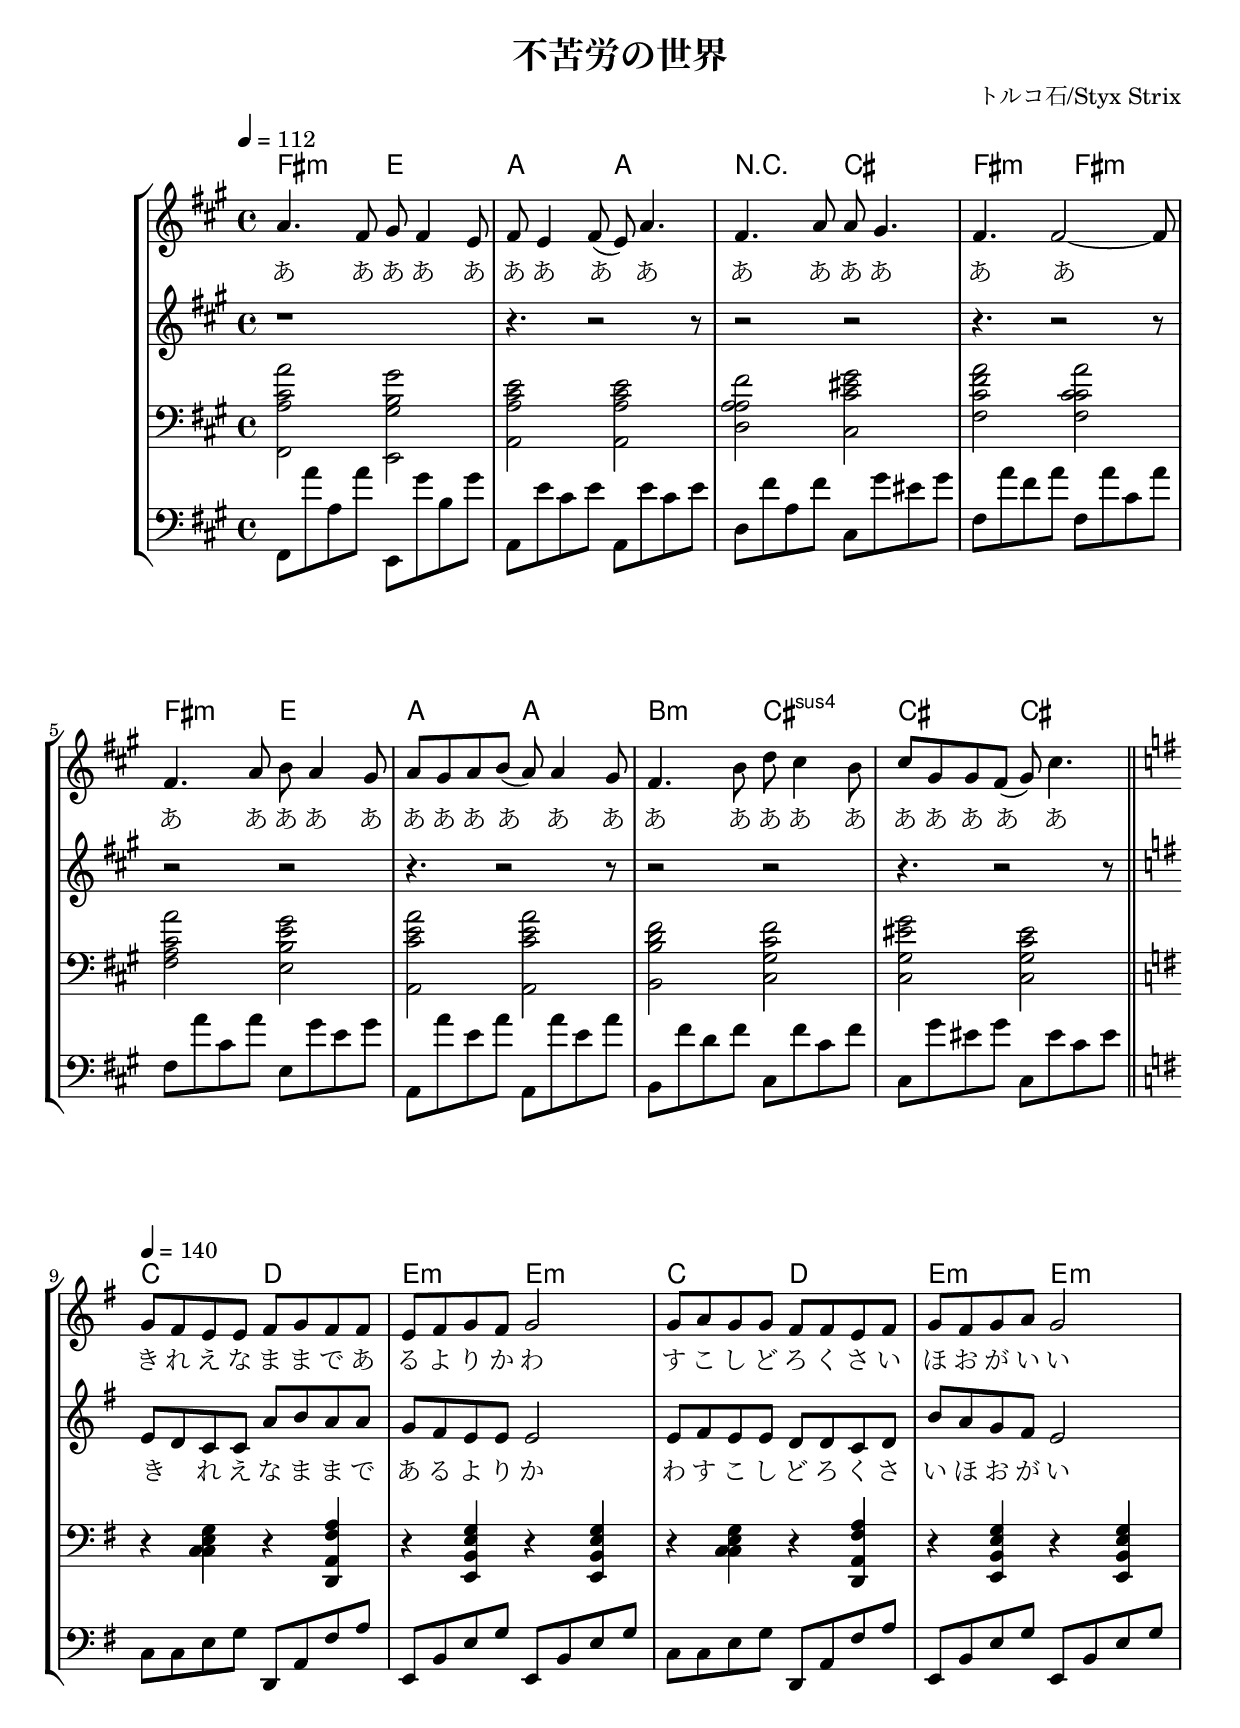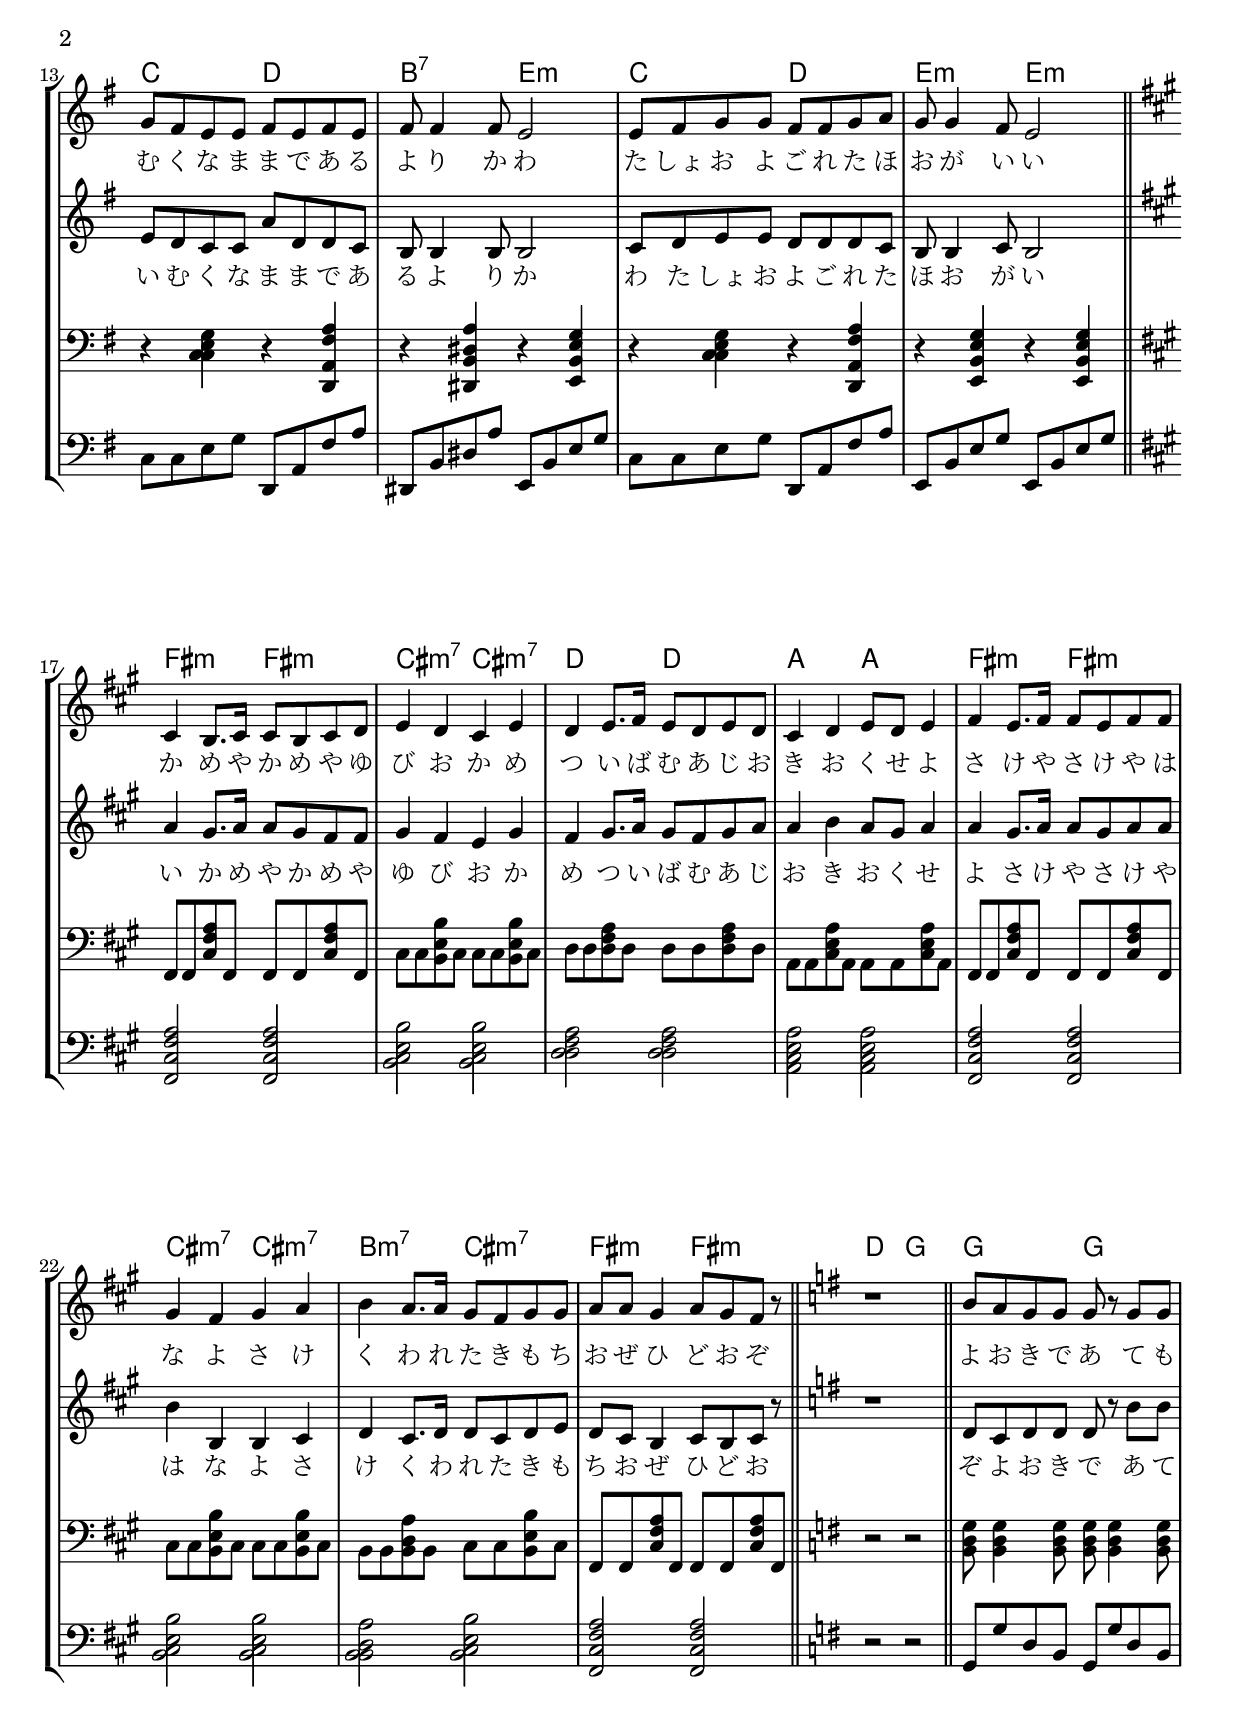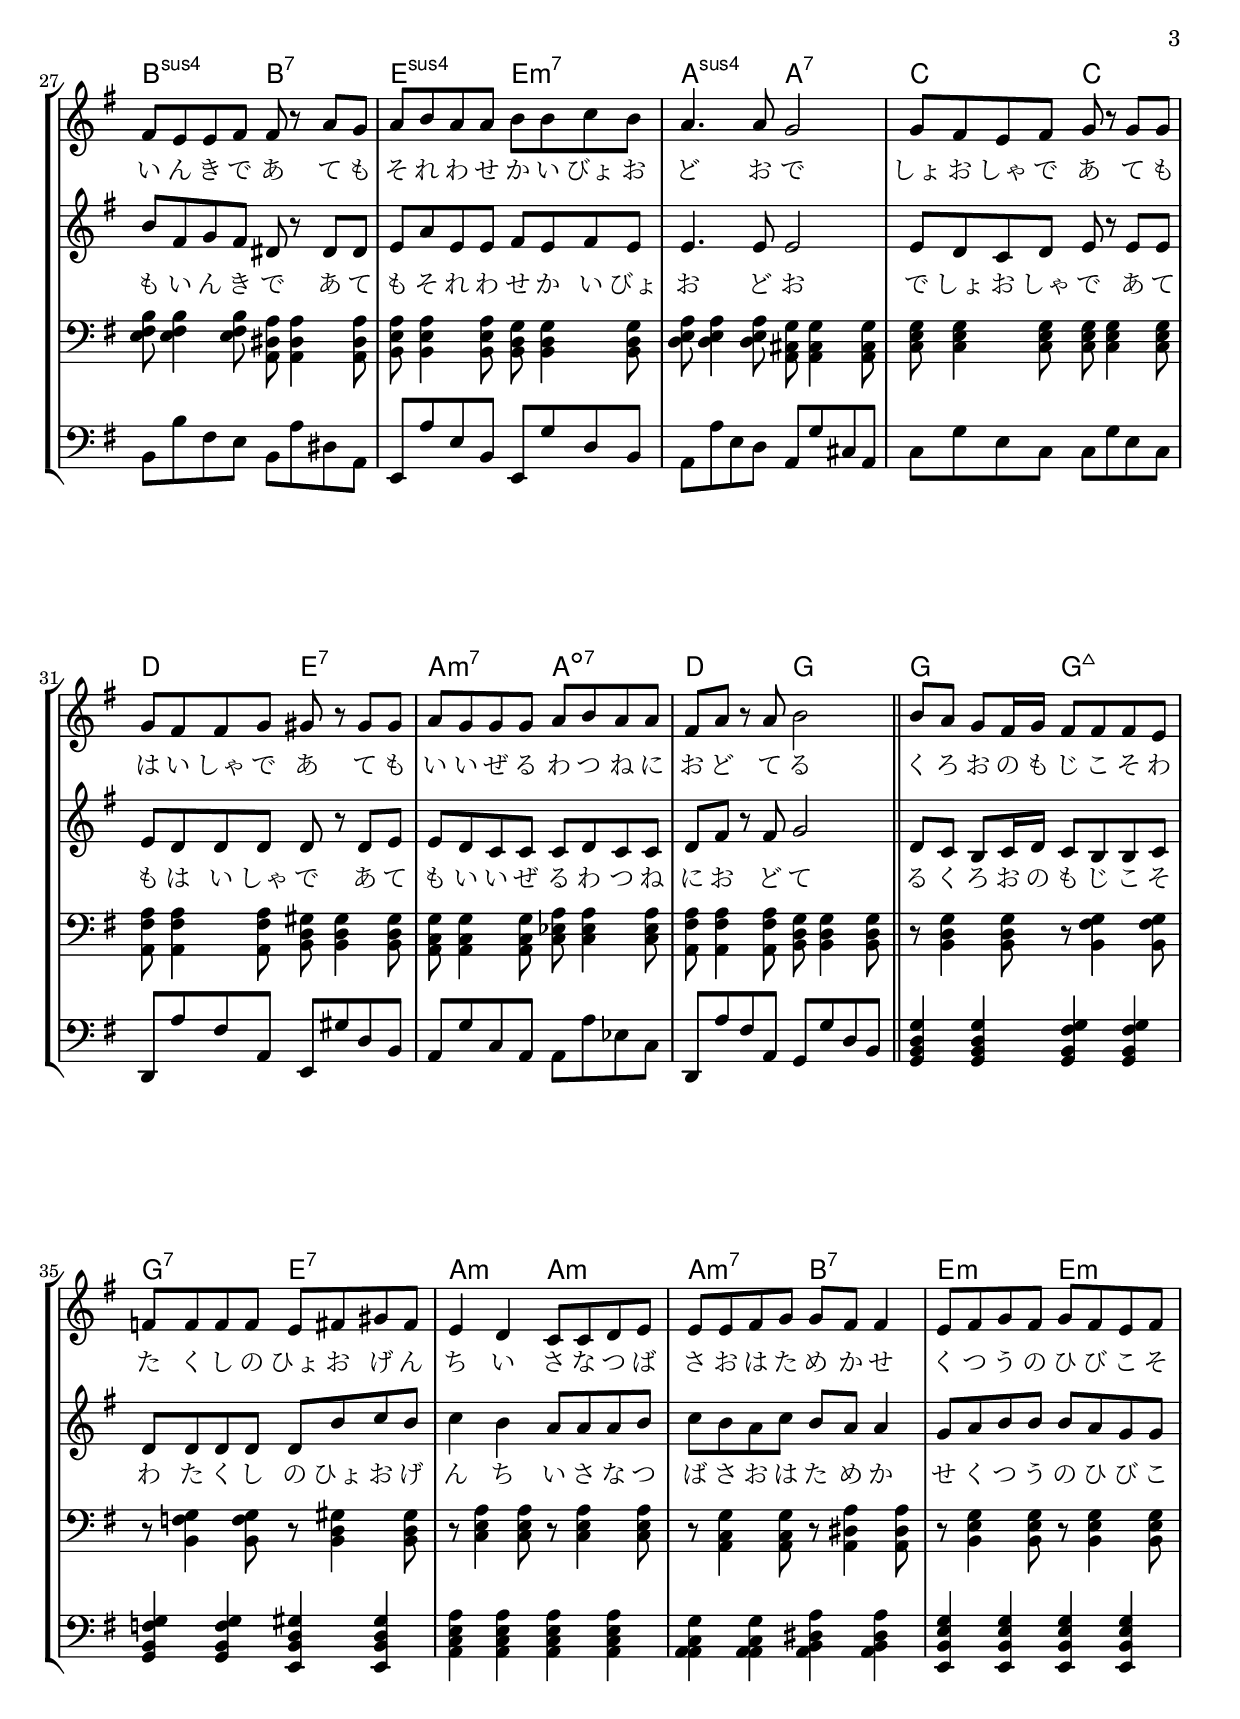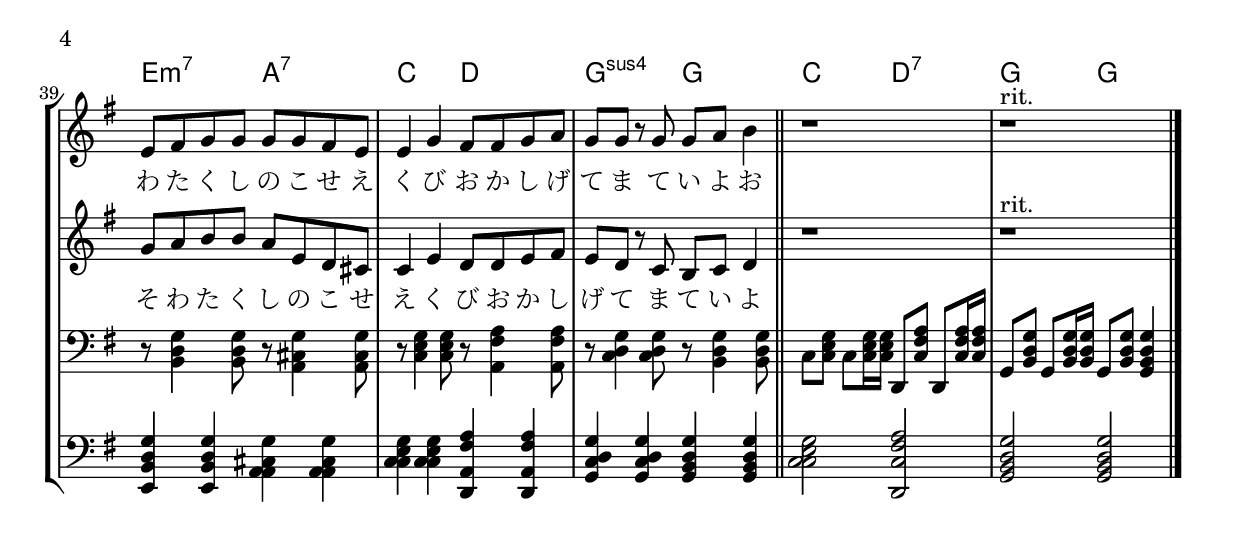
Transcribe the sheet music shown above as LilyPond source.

\version "2.12.1"

\header {
	title = \markup {不苦労の世界}
	composer = \markup \center-column {"トルコ石/Styx Strix"}
}

harmony = \chordmode {
	fis2:m e a a r cis fis:m fis:m fis:m e a a b:m cis:sus4 cis cis 

	c d e:m e:m c d e:m e:m c d b:7 e:m c d e:m e:m 

	fis:m fis:m cis:min7 cis:min7 d d a a fis:m fis:m cis:min7 cis:min7 b:min7 cis:min7 fis:m fis:m 

	d g 

	g g b:sus4 b:7 e:sus4 e:min7 a:sus4 a:7 c c d e:7 a:min7 a:dim7 d g 

	g g:maj7 g:7 e:7 a:m a:m a:min7 b:7 e:m e:m e:min7 a:7 c d g:sus4 g 

	c d:7 g g 
}

melody = {
	\set Staff.midiInstrument = #"Harpsichord"
		\key a \major
	\tempo 4 = 112
a'4.  fis'8  gis'8  fis'4  e'8 
	fis'8  e'4  fis'8  (e'8)  a'4. 
	fis'4.  a'8  a'8  gis'4. 
	fis'4.  fis'2~fis'8 
	fis'4.  a'8  b'8  a'4  gis'8 
	a'8  gis'8  a'8  b'8  (a'8)  a'4  gis'8 
	fis'4.  b'8  d''8  cis''4  b'8 
	cis''8  gis'8  gis'8  fis'8  (gis'8)  cis''4.
	\set Staff.midiInstrument = #"fss0.35"
		\key g \major
	\tempo 4 = 140
g'8  fis'8  e'8  e'8  fis'8  g'8  fis'8  fis'8 
	e'8  fis'8  g'8  fis'8  g'2 
	g'8  a'8  g'8  g'8  fis'8  fis'8  e'8  fis'8 
	g'8  fis'8  g'8  a'8  g'2 
	g'8  fis'8  e'8  e'8  fis'8  e'8  fis'8  e'8 
	fis'8  fis'4  fis'8  e'2 
	e'8  fis'8  g'8  g'8  fis'8  fis'8  g'8  a'8 
	g'8  g'4  fis'8  e'2
	\set Staff.midiInstrument = #"fss0.35"
		\key a \major
cis'4  b8.  cis'16  cis'8  b8  cis'8  d'8 
	e'4  d'4  cis'4  e'4 
	d'4  e'8.  fis'16  e'8  d'8  e'8  d'8 
	cis'4  d'4  e'8  d'8  e'4 
	fis'4  e'8.  fis'16  fis'8  e'8  fis'8  fis'8 
	gis'4  fis'4  gis'4  a'4 
	b'4  a'8.  a'16  gis'8  fis'8  gis'8  gis'8 
	a'8  a'8  gis'4  a'8  gis'8  fis'8  r8
	\key g \major
	r1   
	\set Staff.midiInstrument = #"fss0.35"
	b'8  a'8  g'8  g'8  g'8  r8  g'8  g'8 
	fis'8  e'8  e'8  fis'8  fis'8  r8  a'8  g'8 
	a'8  b'8  a'8  a'8  b'8  b'8  c''8  b'8 
	a'4.  a'8  g'2 
	g'8  fis'8  e'8  fis'8  g'8  r8  g'8  g'8 
	g'8  fis'8  fis'8  g'8  gis'8  r8  gis'8  gis'8 
	a'8  g'8  g'8  g'8  a'8  b'8  a'8  a'8 
	fis'8  a'8  r8  a'8  b'2
	\set Staff.midiInstrument = #"fss0.35"
	b'8  a'8  g'8  fis'16  g'16  fis'8  fis'8  fis'8  e'8 
	f'8  f'8  f'8  f'8  e'8  fis'8  gis'8  fis'8 
	e'4  d'4  c'8  c'8  d'8  e'8 
	e'8  e'8  fis'8  g'8  g'8  fis'8  fis'4 
	e'8  fis'8  g'8  fis'8  g'8  fis'8  e'8  fis'8 
	e'8  fis'8  g'8  g'8  g'8  g'8  fis'8  e'8 
	e'4  g'4  fis'8  fis'8  g'8  a'8 
	g'8  g'8  r8  g'8  g'8  a'8  b'4
	r1 | r1^"rit." \bar "|."
}

words = \lyricmode {
	あ  あ  あ  あ  あ  あ  あ  あ  あ  あ  あ  あ  あ  あ  あ  あ  あ  あ  あ  あ  あ  あ  あ  あ  あ  あ  あ  あ  あ  あ  あ  あ  あ  あ  あ  あ  
	き  れ  え  な  ま  ま  で  あ  る  よ  り  か  わ  す  こ  し  ど  ろ  く  さ  い  ほ  お  が  い  い  む  く  な  ま  ま  で  あ  る  よ  り  か  わ  た  しょ  お  よ  ご  れ  た  ほ  お  が  い  い  
	か  め  や  か  め  や  ゆ  び  お  か  め  つ  い  ば  む  あ  じ  お  き  お  く  せ  よ  さ  け  や  さ  け  や  は  な  よ  さ  け  く  わ  れ  た  き  も  ち  お  ぜ  ひ  ど  お  ぞ  
	
	よ  お  き  で  あ  て  も  い  ん  き  で  あ  て  も  そ  れ  わ  せ  か  い  びょ  お  ど  お  で  しょ  お  しゃ  で  あ  て  も  は  い  しゃ  で  あ  て  も  い  い  ぜ  る  わ  つ  ね  に  お  ど  て  る  
	く  ろ  お  の  も  じ  こ  そ  わ  た  く  し  の  ひょ  お  げ  ん  ち  い  さ  な  つ  ば  さ  お  は  た  め  か  せ  く  つ  う  の  ひ  び  こ  そ  わ  た  く  し  の  こ  せ  え  く  び  お  か  し  げ  て  ま  て  い  よ  お  
	
}

secondmelody = {
	\set Staff.midiInstrument = #"Dulcimer"
		\key a \major
	\tempo 4 = 112
r1
r4. r2~r8 
	r2  r2~ 
	r4.  r2~r8~ 
	r2  r2~ 
	r4.  r2~r8 
	r2  r2 
	r4.  r2~r8
	\set Staff.midiInstrument = #"mmi0.38"
		\key g \major
	\tempo 4 = 140
e'8  d'8  c'8  c'8  a'8  b'8  a'8  a'8 
	g'8  fis'8  e'8  e'8  e'2 
	e'8  fis'8  e'8  e'8  d'8  d'8  c'8  d'8 
	b'8  a'8  g'8  fis'8  e'2 
	e'8  d'8  c'8  c'8  a'8  d'8  d'8  c'8 
	b8  b4  b8  b2 
	c'8  d'8  e'8  e'8  d'8  d'8  d'8  c'8 
	b8  b4  c'8  b2
	\set Staff.midiInstrument = #"mmi0.38"
		\key a \major
a'4  gis'8.  a'16  a'8  gis'8  fis'8  fis'8 
	gis'4  fis'4  e'4  gis'4 
	fis'4  gis'8.  a'16  gis'8  fis'8  gis'8  a'8 
	a'4  b'4  a'8  gis'8  a'4 
	a'4  gis'8.  a'16  a'8  gis'8  a'8  a'8 
	b'4  b4  b4  cis'4 
	d'4  cis'8.  d'16  d'8  cis'8  d'8  e'8 
	d'8  cis'8  b4  cis'8  b8  cis'8  r8
	\key g \major
	r1   
	\set Staff.midiInstrument = #"mmi0.38"
	d'8  c'8  d'8  d'8  d'8  r8  b'8  b'8 
	b'8  fis'8  g'8  fis'8  dis'8  r8  dis'8  dis'8 
	e'8  a'8  e'8  e'8  fis'8  e'8  fis'8  e'8 
	e'4.  e'8  e'2 
	e'8  d'8  c'8  d'8  e'8  r8  e'8  e'8 
	e'8  d'8  d'8  d'8  d'8  r8  d'8  e'8 
	e'8  d'8  c'8  c'8  c'8  d'8  c'8  c'8 
	d'8  fis'8  r8  fis'8  g'2
	\set Staff.midiInstrument = #"mmi0.38"
	d'8  c'8  b8  c'16  d'16  c'8  b8  b8  c'8 
	d'8  d'8  d'8  d'8  d'8  b'8  c''8  b'8 
	c''4  b'4  a'8  a'8  a'8  b'8 
	c''8  b'8  a'8  c''8  b'8  a'8  a'4 
	g'8  a'8  b'8  b'8  b'8  a'8  g'8  g'8 
	g'8  a'8  b'8  b'8  a'8  e'8  d'8  cis'8 
	c'4  e'4  d'8  d'8  e'8  fis'8 
	e'8  d'8  r8  c'8  b8  c'8  d'4
	r1 | r1^"rit." \bar "|."
}

secondwords = \lyricmode {
	
	き  れ  え  な  ま  ま  で  あ  る  よ  り  か  わ  す  こ  し  ど  ろ  く  さ  い  ほ  お  が  い  い  む  く  な  ま  ま  で  あ  る  よ  り  か  わ  た  しょ  お  よ  ご  れ  た  ほ  お  が  い  い  
	か  め  や  か  め  や  ゆ  び  お  か  め  つ  い  ば  む  あ  じ  お  き  お  く  せ  よ  さ  け  や  さ  け  や  は  な  よ  さ  け  く  わ  れ  た  き  も  ち  お  ぜ  ひ  ど  お  ぞ  
	
	よ  お  き  で  あ  て  も  い  ん  き  で  あ  て  も  そ  れ  わ  せ  か  い  びょ  お  ど  お  で  しょ  お  しゃ  で  あ  て  も  は  い  しゃ  で  あ  て  も  い  い  ぜ  る  わ  つ  ね  に  お  ど  て  る  
	く  ろ  お  の  も  じ  こ  そ  わ  た  く  し  の  ひょ  お  げ  ん  ち  い  さ  な  つ  ば  さ  お  は  た  め  か  せ  く  つ  う  の  ひ  び  こ  そ  わ  た  く  し  の  こ  せ  え  く  び  お  か  し  げ  て  ま  て  い  よ  お  
	
}

tempochange = {
	\tempo 4 = 112
	r1 | r1 | r1 | r1 | r1 | r1 | r1 | r1 \bar "||"
	\tempo 4 = 140
	r1 | r1 | r1 | r1 | r1 | r1 | r1 | r1 \bar "||"
	\tempo 4 = 140
	r1 | r1 | r1 | r1 | r1 | r1 | r1 | r1 \bar "||"
	\tempo 4 = 140
	r1 \bar "||"
	\tempo 4 = 140
	r1 | r1 | r1 | r1 | r1 | r1 | r1 | r1 \bar "||"
	\tempo 4 = 140
	r1 | r1 | r1 | r1 | r1 | r1 | r1 | r1 \bar "||"
	\tempo 4 = 140
	r1 | \tempo 4 = 105 r2 \tempo 4 = 93 r2 \bar "|."
}

mainacc = {
	\clef bass
	\set Staff.midiInstrument = #"Pad 4 (choir)"
	\key a \major
	\tempo 4 = 112
	<fis, cis' a a'>2
	<e, gis b gis'>2
	<a, a cis' e'>2
	<a, a cis' e'>2
	<d a a fis'>2
	<cis cis' eis' gis'>2
	<fis cis' fis' a'>2
	<fis cis' cis' a'>2
	<fis a cis' a'>2
	<e b e' gis'>2
	<a, cis' e' a'>2
	<a, cis' e' a'>2
	<b, b d' fis'>2
	<cis gis cis' fis'>2
	<cis gis eis' gis'>2
	<cis gis cis' eis'>2
	\bar "||"

	\set Staff.midiInstrument = #"Tubular Bells"
	\key g \major
	\tempo 4 = 140
	r4 <c c e g>4
	r4 <d, a, fis a>4
	r4 <e, b, e g>4
	r4 <e, b, e g>4
	r4 <c c e g>4
	r4 <d, a, fis a>4
	r4 <e, b, e g>4
	r4 <e, b, e g>4
	r4 <c c e g>4
	r4 <d, a, fis a>4
	r4 <dis, b, dis a>4
	r4 <e, b, e g>4
	r4 <c c e g>4
	r4 <d, a, fis a>4
	r4 <e, b, e g>4
	r4 <e, b, e g>4
	\bar "||"

	\set Staff.midiInstrument = #"Electric Guitar (muted)"
	\key a \major
	fis,8 fis,8 <cis fis a>8 fis,8
	fis,8 fis,8 <cis fis a>8 fis,8
	cis8 cis8 <b, e b>8 cis8
	cis8 cis8 <b, e b>8 cis8
	d8 d8 <d fis a>8 d8
	d8 d8 <d fis a>8 d8
	a,8 a,8 <cis e a>8 a,8
	a,8 a,8 <cis e a>8 a,8
	fis,8 fis,8 <cis fis a>8 fis,8
	fis,8 fis,8 <cis fis a>8 fis,8
	cis8 cis8 <b, e b>8 cis8
	cis8 cis8 <b, e b>8 cis8
	b,8 b,8 <b, d a>8 b,8
	cis8 cis8 <b, e b>8 cis8
	fis,8 fis,8 <cis fis a>8 fis,8
	fis,8 fis,8 <cis fis a>8 fis,8
	\bar "||"

	\set Staff.midiInstrument = #"Acoustic grand"
	\key g \major
	r2
	r2
	\bar "||"

	\set Staff.midiInstrument = #"Overdriven Guitar"
	<b, d g>8 <b, d g>4 <b, d g>8
	<b, d g>8 <b, d g>4 <b, d g>8
	<e fis b>8 <e fis b>4 <e fis b>8
	<a, dis a>8 <a, dis a>4 <a, dis a>8
	<b, e a>8 <b, e a>4 <b, e a>8
	<b, d g>8 <b, d g>4 <b, d g>8
	<d e a>8 <d e a>4 <d e a>8
	<a, cis g>8 <a, cis g>4 <a, cis g>8
	<c e g>8 <c e g>4 <c e g>8
	<c e g>8 <c e g>4 <c e g>8
	<a, fis a>8 <a, fis a>4 <a, fis a>8
	<b, d gis>8 <b, d gis>4 <b, d gis>8
	<a, c g>8 <a, c g>4 <a, c g>8
	<c es a>8 <c es a>4 <c es a>8
	<a, fis a>8 <a, fis a>4 <a, fis a>8
	<b, d g>8 <b, d g>4 <b, d g>8
	\bar "||"

	\set Staff.midiInstrument = #"Overdriven Guitar"
	r8 <b, d g>4 <b, d g>8
	r8 <b, fis g>4 <b, fis g>8
	r8 <b, f g>4 <b, f g>8
	r8 <b, d gis>4 <b, d gis>8
	r8 <c e a>4 <c e a>8
	r8 <c e a>4 <c e a>8
	r8 <a, c g>4 <a, c g>8
	r8 <a, dis a>4 <a, dis a>8
	r8 <b, e g>4 <b, e g>8
	r8 <b, e g>4 <b, e g>8
	r8 <b, d g>4 <b, d g>8
	r8 <a, cis g>4 <a, cis g>8
	r8 <c e g>4 <c e g>8
	r8 <a, fis a>4 <a, fis a>8
	r8 <c d g>4 <c d g>8
	r8 <b, d g>4 <b, d g>8
	\bar "||"

	\set Staff.midiInstrument = #"Overdriven Guitar"
	c8 <c e g> c <c e g>16 <c e g>
	d,8 <c fis a> d, <c fis a>16 <c fis a>
	g,8 <b, d g> g, <b, d g>16 <b, d g>
	g,8 <b, d g>8 <g, b, d g>4
	\bar "|."
}

subacc = {
	\clef bass
	\set Staff.midiInstrument = #"Electric Guitar (jazz)"
	\key a \major
	\tempo 4 = 112
	fis,8 a' a a'
	e,8 gis' b gis'
	a,8 e' cis' e'
	a,8 e' cis' e'
	d8 fis' a fis'
	cis8 gis' eis' gis'
	fis8 a' fis' a'
	fis8 a' cis' a'
	fis8 a' cis' a'
	e8 gis' e' gis'
	a,8 a' e' a'
	a,8 a' e' a'
	b,8 fis' d' fis'
	cis8 fis' cis' fis'
	cis8 gis' eis' gis'
	cis8 eis' cis' eis'
	\bar "||"

	\set Staff.midiInstrument = #"Electric Guitar (clean)"
	\key g \major
	\tempo 4 = 140
	c8 c8 e8 g8
	d,8 a,8 fis8 a8
	e,8 b,8 e8 g8
	e,8 b,8 e8 g8
	c8 c8 e8 g8
	d,8 a,8 fis8 a8
	e,8 b,8 e8 g8
	e,8 b,8 e8 g8
	c8 c8 e8 g8
	d,8 a,8 fis8 a8
	dis,8 b,8 dis8 a8
	e,8 b,8 e8 g8
	c8 c8 e8 g8
	d,8 a,8 fis8 a8
	e,8 b,8 e8 g8
	e,8 b,8 e8 g8
	\bar "||"

	\set Staff.midiInstrument = #"Choir Aahs"
	\key a \major
	<fis, cis fis a>2
	<fis, cis fis a>2
	<cis b, e b>2
	<cis b, e b>2
	<d d fis a>2
	<d d fis a>2
	<a, cis e a>2
	<a, cis e a>2
	<fis, cis fis a>2
	<fis, cis fis a>2
	<cis b, e b>2
	<cis b, e b>2
	<b, b, d a>2
	<cis b, e b>2
	<fis, cis fis a>2
	<fis, cis fis a>2
	\bar "||"

	\set Staff.midiInstrument = #"Acoustic grand"
	\key g \major
	r2
	r2
	\bar "||"

	\set Staff.midiInstrument = #"Acoustic Guitar (steel)"
	g,8 g d b,
	g,8 g d b,
	b,8 b fis e
	b,8 a dis a,
	e,8 a e b,
	e,8 g d b,
	a,8 a e d
	a,8 g cis a,
	c8 g e c
	c8 g e c
	d,8 a fis a,
	e,8 gis d b,
	a,8 g c a,
	a,8 a es c
	d,8 a fis a,
	g,8 g d b,
	\bar "||"

	\set Staff.midiInstrument = #"Lead 1 (square)"
	<g, b, d g>4 <g, b, d g>4
	<g, b, fis g>4 <g, b, fis g>4
	<g, b, f g>4 <g, b, f g>4
	<e, b, d gis>4 <e, b, d gis>4
	<a, c e a>4 <a, c e a>4
	<a, c e a>4 <a, c e a>4
	<a, a, c g>4 <a, a, c g>4
	<b, a, dis a>4 <b, a, dis a>4
	<e, b, e g>4 <e, b, e g>4
	<e, b, e g>4 <e, b, e g>4
	<e, b, d g>4 <e, b, d g>4
	<a, a, cis g>4 <a, a, cis g>4
	<c c e g>4 <c c e g>4
	<d, a, fis a>4 <d, a, fis a>4
	<g, c d g>4 <g, c d g>4
	<g, b, d g>4 <g, b, d g>4
	\bar "||"

	\set Staff.midiInstrument = #"Lead 1 (square)"
	<c c e g>2
	<d, c fis a>2
	<g, b, d g>2
	<g, b, d g>2
	\bar "|."
}

percA = {
	\drummode {
	r1  |r1  |r1  |r1  |r1  |r1  |r1  |r2 r8 hho4 hho8  \bar "||"
	r4 hh4 hh4 hh4  |hh4 hh4 hh4 hh4  |hh4 hh4 hh4 hh4  |hh4 hh4 hh4 hh4  |r4 hh4 hh4 hh4  |hh4 hh4 hh4 hh4  |hh4 hh4 hh4 hh4  |hh4 hh4 hh4 hh4  \bar "||"
	r1  |r2. hho4  |r1  |r2. hho4  |r1  |r2. hho4  |r1  |r2. hho4  \bar "||"
	r8 hh2. r8  \bar "||"
	r4 hh4 hh4 hh4  |hh4 hh4 hh4 hh4  |hh4 hh4 hh4 hh4  |hh4 hh4 hh4 hh4  |r4 hh4 hh4 hh4  |hh4 hh4 hh4 hh4  |hh4 hh4 hh4 hh4  |r1  \bar "||"
	r1  |hh4 hh4 hh4 hh4  |r1  |hh4 hh4 hh4 hh4  |r1  |hh4 hh4 hh4 hh4  |r1  |hh4 hh4 hh2  \bar "||"
	hh8 hh8 hh8 hh8 hh8 hh8 hh8 hh8  |r8 hh2. r8  \bar "|."
	}
}

percB = {
	\drummode {
	r4. hhp2 hhp8  |r4. hhp2 hhp8  |r4. hhp2 hhp8  |r4. hhp2 hhp8  |r4. hhp2 hhp8  |r4. hhp2 hhp8  |r4. hhp2 hhp8  |hhp4 hhp4 hhp4 hhp4  \bar "||"
	r8 hhp4 hhp4 hhp4 hhp8  |r8 hhp4 hhp4 hhp4 hhp8  |r8 hhp4 hhp4 hhp4 hhp8  |r8 hhp4 hhp4 hhp4 hhp8  |r8 hhp4 hhp4 hhp4 hhp8  |r8 hhp4 hhp4 hhp4 hhp8  |r8 hhp4 hhp4 hhp4 hhp8  |r8 hhp4 hhp2 r8  \bar "||"
	r16 hhp16 hhp8 hhp16 hhp8 hhp2 r16  |r16 hhp16 hhp8 hhp16 hhp8 hhp2 r16  |r16 hhp16 hhp8 hhp16 hhp8 hhp2 r16  |r16 hhp16 hhp8 hhp16 hhp8 hhp2 r16  |r16 hhp16 hhp8 hhp16 hhp8 hhp2 r16  |r16 hhp16 hhp8 hhp16 hhp8 hhp2 r16  |r16 hhp16 hhp8 hhp16 hhp8 hhp2 r16  |r16 hhp16 hhp8 hhp16 hhp8 hhp2 hhp16  \bar "||"
	r4 sn2 sn4  \bar "||"
	r4 sn8 sn4. sn4  |r4 sn8 sn4. sn4  |r4 sn8 sn4. sn4  |r4 sn8 sn4. sn4  |r4 sn8 sn4. sn4  |r4 sn8 sn4. sn4  |r4 sn8 sn4. sn4  |sn16 sn16 sn16 sn16 sn16 sn16 sn16 sn16 sn16 sn16 sn16 sn16 sn16 sn16 sn16 sn16  \bar "||"
	sn4 sn4 sn4 sn4  |r4 sn2 sn8. sn16  |sn4 sn4 sn4 sn4  |r4 sn2 sn8. sn16  |sn4 sn4 sn4 sn4  |r4 sn2 sn8. sn16  |sn4 sn4 sn4 sn4  |r4 sn4 r16 sn16 sn16 sn16 sn16 sn16 sn16 sn16  \bar "||"
	r4 sn8. sn8 sn8. sn8. sn16  |r4 sn2 sn4  \bar "|."
	}
}

percC = {
	\drummode {
	hh4 hh4 hh4 hh4  |hh4 hh4 hh4 hh4  |hh4 hh4 hh4 hh4  |hh4 hh4 hh4 hh4  |hh4 hh4 hh4 hh4  |hh4 hh4 hh4 hh4  |hh4 hh4 hh4 hh4  |r4. hh2 r8  \bar "||"
	r4 sn2 sn4  |r4 sn2 sn8. sn16  |r4 sn2 sn4  |r4 sn2 sn8. sn16  |r4 sn2 sn4  |r4 sn2 sn8. sn16  |r4 sn2 sn4  |r4 sn4 r16 sn16 sn8. sn16 sn16 sn16  \bar "||"
	hh8. hh8. hh2 r8  |hh8. hh8. hh2 hh8  |hh8. hh8. hh2 r8  |hh8. hh8. hh2 hh8  |hh8. hh8. hh2 r8  |hh8. hh8. hh2 hh8  |hh8. hh8. hh2 r8  |hh8. hh8. hh4 hh4 hh8  \bar "||"
	bd8 bd4. bd4. bd8  \bar "||"
	bd4 bd4 bd4 bd4  |bd4 bd4 bd4 bd8 bd8  |bd4 bd4 bd4 bd4  |bd4 bd4 bd4 bd8 bd8  |bd4 bd4 bd4 bd4  |bd4 bd4 bd4 bd8 bd8  |bd4 bd4 bd4 bd4  |bd4 bd4 bd8 bd8 bd8 bd8  \bar "||"
	bd16 bd16 bd16 bd16 bd16 bd16 bd16 bd16 bd16 bd16 bd16 bd16 bd16 bd16 bd16 bd16  |bd8 bd8 bd8 bd8 bd8 bd8 bd8 bd8  |bd16 bd16 bd16 bd16 bd16 bd16 bd16 bd16 bd16 bd16 bd16 bd16 bd16 bd16 bd16 bd16  |bd8 bd8 bd8 bd8 bd8 bd8 bd8 bd8  |bd16 bd16 bd16 bd16 bd16 bd16 bd16 bd16 bd16 bd16 bd16 bd16 bd16 bd16 bd16 bd16  |bd8 bd8 bd8 bd8 bd8 bd8 bd8 bd8  |bd16 bd16 bd16 bd16 bd16 bd16 bd16 bd16 bd16 bd16 bd16 bd16 bd16 bd16 bd16 bd16  |bd8 bd8 bd8 bd8 bd8 bd8 bd8 bd8  \bar "||"
	bd8 bd4 bd2 bd8  |bd8 bd4. bd4. bd8  \bar "|."
	}
}

percD = {
	\drummode {
	bd2. r8 bd8  |bd8. bd8. bd2 bd8  |bd2. r8 bd8  |bd8. bd8. bd2 bd8  |bd2. r8 bd8  |bd8. bd8. bd2 bd8  |bd2. r8 bd8  |bd8. bd4. r16 bd4 bd8  \bar "||"
	bd2 bd8 bd16 bd4 r16  |bd2 bd8 bd16 bd4 r16  |bd2 bd8 bd16 bd4 r16  |bd2 bd8 bd16 bd4 r16  |bd2 bd8 bd16 bd4 r16  |bd2 bd8 bd16 bd4 r16  |bd2 bd8 bd16 bd4 r16  |bd4. bd8 bd4 bd4  \bar "||"
	r2 ss2  |r2 ss2  |r2 ss2  |r2 ss2  |r2 ss2  |r2 ss2  |r2 ss2  |r2 ss2  \bar "||"
	r1  \bar "||"
	r8 hhp4 hhp4 hhp4 hhp8  |r8 hhp4 hhp4 hhp4 hhp8  |r8 hhp4 hhp4 hhp4 hhp8  |r8 hhp4 hhp4 hhp4 hhp8  |r8 hhp4 hhp4 hhp4 hhp8  |r8 hhp4 hhp4 hhp4 hhp8  |r8 hhp4 hhp4 hhp4 hhp8  |r8 hhp4 hhp4 hhp4 hhp8  \bar "||"
	r1  |r8 hho4 hho4 hho4 hho8  |r1  |r8 hho4 hho4 hho4 hho8  |r1  |r8 hho4 hho4 hho4 hho8  |r1  |r8 hho4 hho2 r8  \bar "||"
	r1  |r2 r8 hho4.  \bar "|."
	}
}

percE = {
	\drummode {
	r1 | r1 | r1 | r1 | r1 | r1 | r1 | r1 \bar "||"
	cymc1  |r1 |r1 |r1 |cymc1  |r1 |r1 |r1 \bar "||"
	bd2 r8 bd4 bd8  |bd4. bd4 bd4 bd8  |bd2 r8 bd4 bd8  |bd4. bd4 bd4 bd8  |bd2 r8 bd4 bd8  |bd4. bd4 bd4 bd8  |bd2 r8 bd4 bd8  |bd4. bd4 bd4.  \bar "||"
	cymc1  \bar "||"
	cymc1  |r1 |r1 |r1 |cymc1  |r1 |r1 |r1 \bar "||"
	cymc4 cymc4 cymc4 cymc4  |r1 |cymc4 cymc4 cymc4 cymc4  |r1 |cymc4 cymc4 cymc4 cymc4  |r1 |cymc4 cymc4 cymc4 cymc4  |r1 \bar "||"
	r1 |cymc1  \bar "|."
	}
}

percF = {
	\drummode {
	r1 | r1 | r1 | r1 | r1 | r1 | r1 | r1 \bar "||"
	r1 | r1 | r1 | r1 | r1 | r1 | r1 | r1 \bar "||"
	r1 | r1 | r1 | r1 | r1 | r1 | r1 | r1 \bar "||"
	r4 r16 tommh16 tommh4. tommh4  \bar "||"
	r1 | r1 | r1 | r1 | r1 | r1 | r1 | r1 \bar "||"
	r8 tommh2 tommh8. tommh16 tommh8  |r1 |r8 tommh2 tommh8. tommh16 tommh8  |r1 |r8 tommh2 tommh8. tommh16 tommh8  |r1 |r8 tommh2 tommh8. tommh16 tommh8  |r1 \bar "||"
	r1 |r4 r16 tommh16 tommh4. tommh4  \bar "|."
	}
}

percG = {
	\drummode {
	r1 | r1 | r1 | r1 | r1 | r1 | r1 | r1 \bar "||"
	r1 | r1 | r1 | r1 | r1 | r1 | r1 | r1 \bar "||"
	r1 | r1 | r1 | r1 | r1 | r1 | r1 | r1 \bar "||"
	r4. r16 tomml4. tomml8.  \bar "||"
	r1 | r1 | r1 | r1 | r1 | r1 | r1 | r1 \bar "||"
	r4. toml16 toml2 toml16  |r1 |r4. toml16 toml2 toml16  |r1 |r4. toml16 toml2 toml16  |r1 |r4. toml16 toml2 toml16  |r1 \bar "||"
	r1 |r4. r16 tomml4. tomml8.  \bar "|."
	}
}

percH = {
	\drummode {
	r1 | r1 | r1 | r1 | r1 | r1 | r1 | r1 \bar "||"
	r1 | r1 | r1 | r1 | r1 | r1 | r1 | r1 \bar "||"
	r1 | r1 | r1 | r1 | r1 | r1 | r1 | r1 \bar "||"
	r2 r16 toml8 toml4 r16  \bar "||"
	r1 | r1 | r1 | r1 | r1 | r1 | r1 | r1 \bar "||"
	r1 | r1 | r1 | r1 | r1 | r1 | r1 | r1 \bar "||"
	r1 |r2 r16 toml8 toml4 r16  \bar "|."
	}
}

percI = {
	\drummode {
	r1 | r1 | r1 | r1 | r1 | r1 | r1 | r1 \bar "||"
	r1 | r1 | r1 | r1 | r1 | r1 | r1 | r1 \bar "||"
	r1 | r1 | r1 | r1 | r1 | r1 | r1 | r1 \bar "||"
	r2 r8 tomfh4 tomfh8  \bar "||"
	r1 | r1 | r1 | r1 | r1 | r1 | r1 | r1 \bar "||"
	r1 | r1 | r1 | r1 | r1 | r1 | r1 | r1 \bar "||"
	r1 |r2 r8 tomfh4 tomfh8  \bar "|."
	}
}

\score {
	<<
		\new StaffGroup <<
			\new ChordNames {\harmony}
			\new Voice = "melody" {\melody}
			\new Lyrics \lyricsto "melody" \words
			\new Voice = "secondmelody" {\secondmelody}
			\new Lyrics \lyricsto "secondmelody" \secondwords
			\new Staff = "mainacc" {\mainacc}
			\new Staff = "subacc" {\subacc}
		>>
	>>
	\layout { }
}
